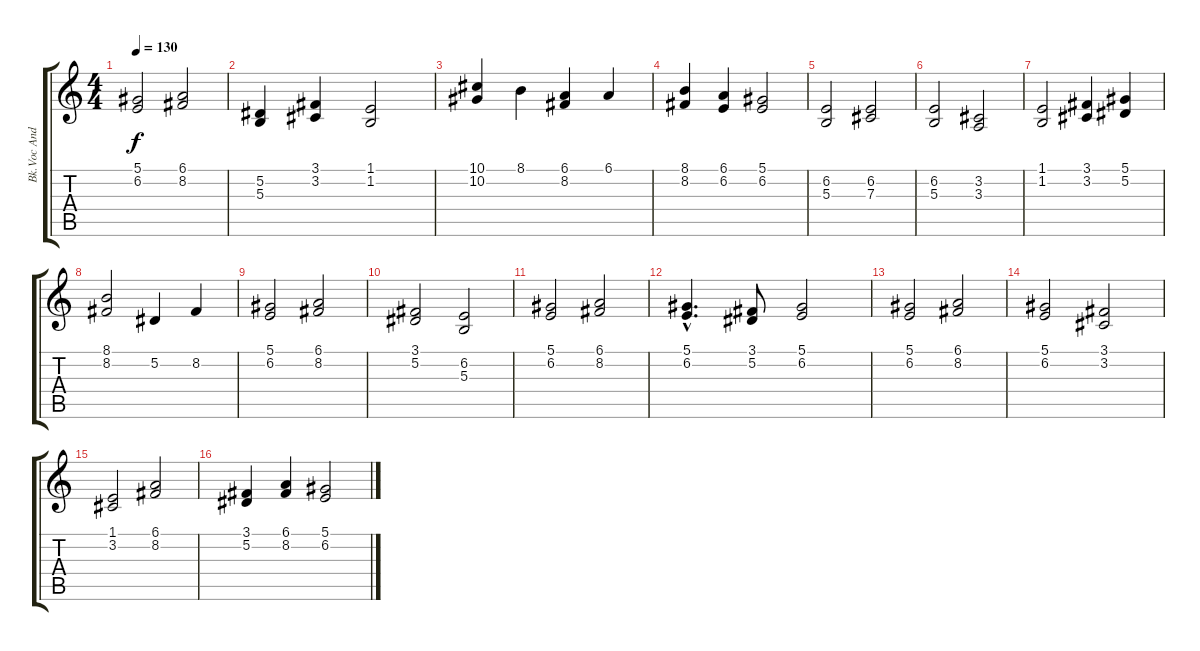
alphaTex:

\track ("Bk.Voc And Keys " "Bk.Voc And") {instrument choiraahs}
\staff {score tabs}
\tuning (Eb4 Bb3 Gb3 Db3 Ab2 Eb2) {hide}
\ts (4 4)
\tempo 130
\clef g2
\ks c
(5.1 6.2).2{dy f} (6.1 8.2).2 |
(5.2 5.3).4 (3.1 3.2).4 (1.1 1.2).2 |
(10.1 10.2).4 8.1.4 (6.1 8.2).4 6.1.4 |
(8.1 8.2).4 (6.1 6.2).4 (5.1 6.2).2 |
(6.2 5.3).2 (6.2 7.3).2 |
(6.2 5.3).2 (3.2 3.3).2 |
(1.1 1.2).2 (3.1 3.2).4 (5.1 5.2).4 |
(8.1 8.2).2 5.2.4 8.2.4 |
(5.1 6.2).2 (6.1 8.2).2 |
(3.1 5.2).2 (6.2 5.3).2 |
(5.1 6.2).2 (6.1 8.2).2 |
(5.1{hac} 6.2{hac}).4{d} (3.1 5.2).8 (5.1 6.2).2 |
(5.1 6.2).2 (6.1 8.2).2 |
(5.1 6.2).2 (3.1 3.2).2 |
(1.1 3.2).2 (6.1 8.2).2 |
(3.1 5.2).4 (6.1 8.2).4 (5.1 6.2).2
